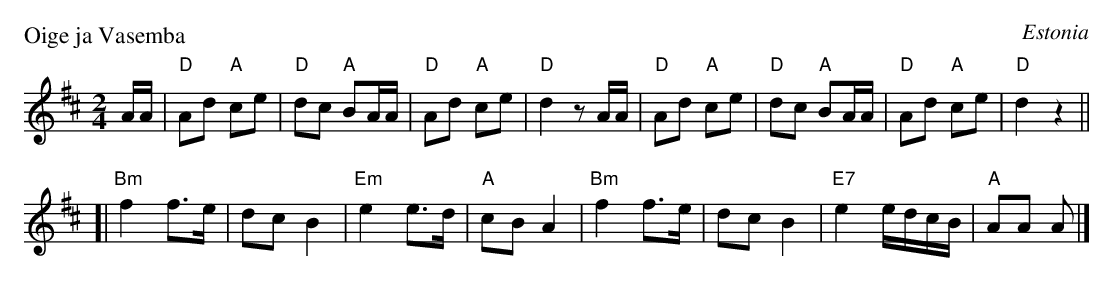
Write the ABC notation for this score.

X:1
P: Oige ja Vasemba
O: Estonia
M: 2/4
L: 1/8
K: D
A/A/ \
| "D"Ad "A"ce | "D"dc "A"BA/A/ | "D"Ad "A"ce | "D"d2 zA/A/ \
| "D"Ad "A"ce | "D"dc "A"BA/A/ | "D"Ad "A"ce | "D"d2 z2 ||
[| "Bm"f2 f>e | dc B2 | "Em"e2 e>d | "A"cB A2 \
| "Bm"f2 f>e | dc B2 | "E7"e2 e/d/c/B/ | "A"AA A |]
